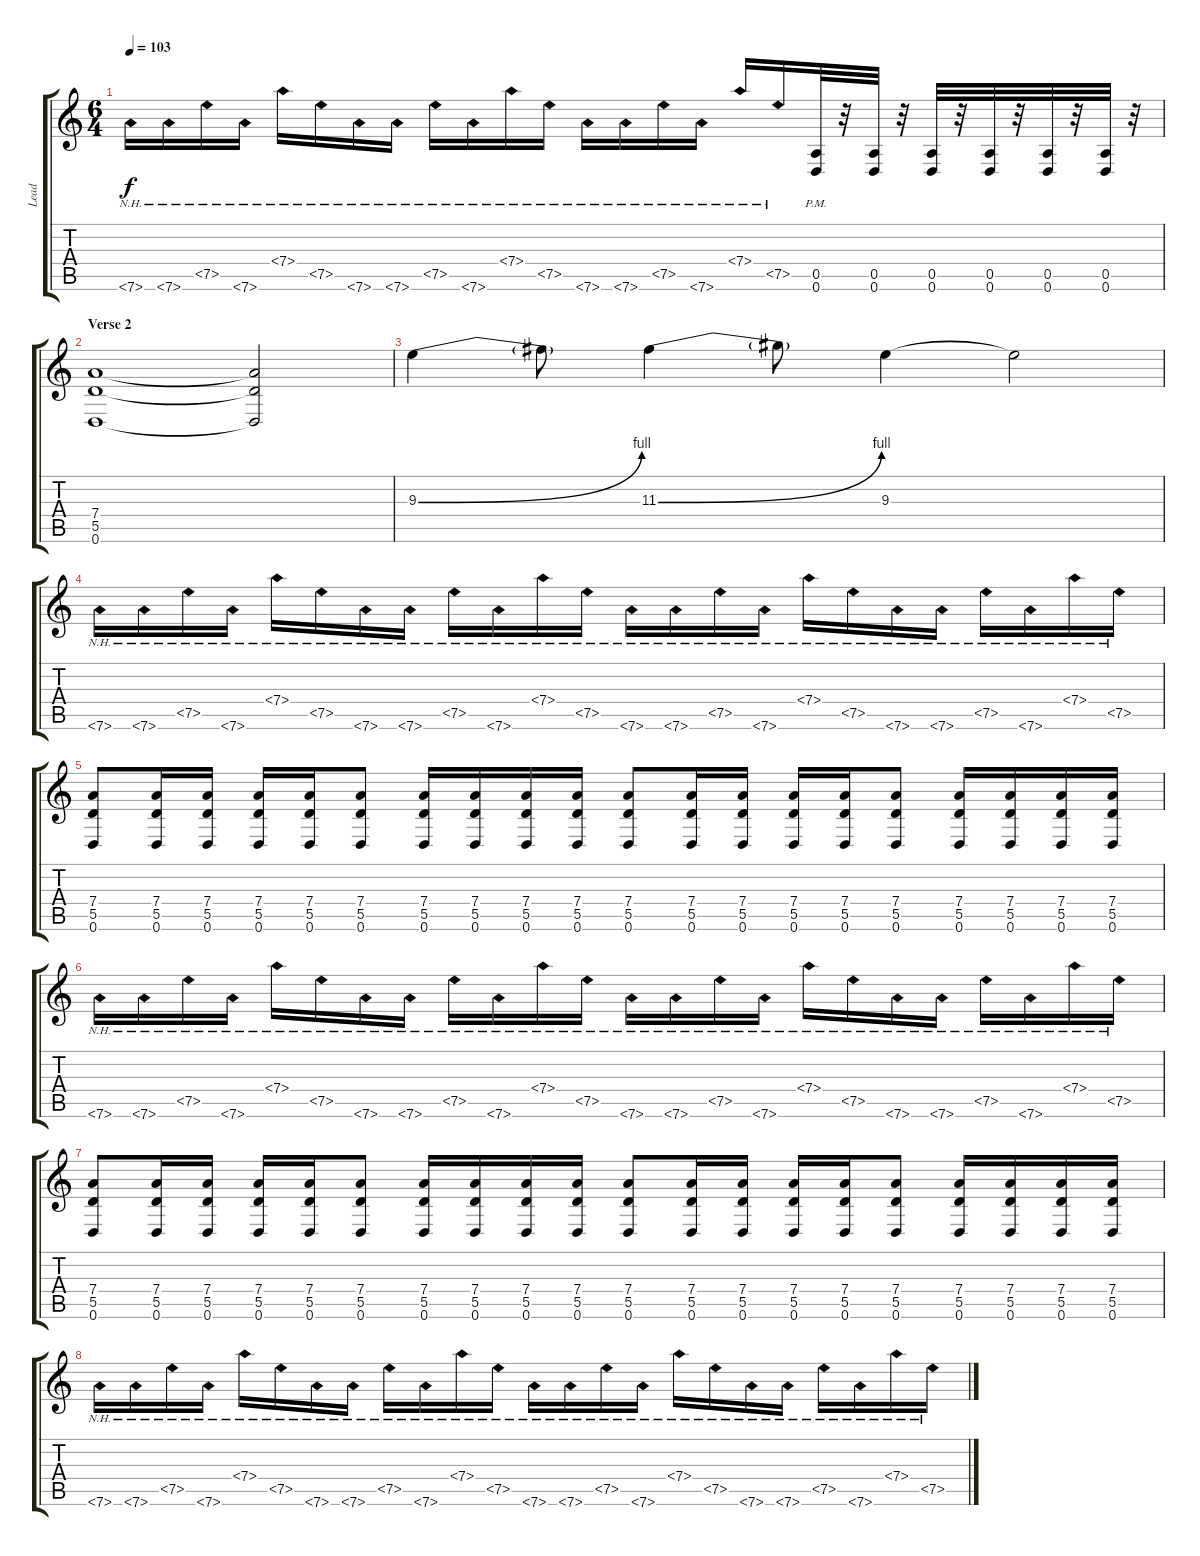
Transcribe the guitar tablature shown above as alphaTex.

\track ("Lead" "Lead") {instrument overdrivenguitar}
\staff {score tabs}
\tuning (E4 B3 G3 D3 A2 D2) {hide}
\ts (6 4)
\tempo 103
\clef g2
\ks c
7.6{nh}.16{dy f volume 13} 7.6{nh}.16 7.5{nh}.16 7.6{nh}.16 7.4{nh}.16 7.5{nh}.16 7.6{nh}.16 7.6{nh}.16 7.5{nh}.16 7.6{nh}.16 7.4{nh}.16 7.5{nh}.16 7.6{nh}.16 7.6{nh}.16 7.5{nh}.16 7.6{nh}.16 7.4{nh}.16 7.5{nh}.16 (0.5 0.6{pm}).32 r.32 (0.5 0.6).32 r.32 (0.5 0.6).32 r.32 (0.5 0.6).32 r.32 (0.5 0.6).32 r.32 (0.5 0.6).32 r.32 |
\section ("" "Verse 2")
(7.4 5.5 0.6).1{volume 0} (7.4{t} 5.5{t} 0.6{t}).2 |
9.3{be (bend 0 0 60 4)}.4{volume 13} 9.3{t}.8 11.3{be (bend 0 0 60 4)}.4 11.3{t}.8 9.3.4 9.3{t}.2 |
7.6{nh}.16 7.6{nh}.16 7.5{nh}.16 7.6{nh}.16 7.4{nh}.16 7.5{nh}.16 7.6{nh}.16 7.6{nh}.16 7.5{nh}.16 7.6{nh}.16 7.4{nh}.16 7.5{nh}.16 7.6{nh}.16 7.6{nh}.16 7.5{nh}.16 7.6{nh}.16 7.4{nh}.16 7.5{nh}.16 7.6{nh}.16 7.6{nh}.16 7.5{nh}.16 7.6{nh}.16 7.4{nh}.16 7.5{nh}.16 |
(7.4 5.5 0.6).8 (7.4 5.5 0.6).16 (7.4 5.5 0.6).16 (7.4 5.5 0.6).16 (7.4 5.5 0.6).16 (7.4 5.5 0.6).8 (7.4 5.5 0.6).16 (7.4 5.5 0.6).16 (7.4 5.5 0.6).16 (7.4 5.5 0.6).16 (7.4 5.5 0.6).8 (7.4 5.5 0.6).16 (7.4 5.5 0.6).16 (7.4 5.5 0.6).16 (7.4 5.5 0.6).16 (7.4 5.5 0.6).8 (7.4 5.5 0.6).16 (7.4 5.5 0.6).16 (7.4 5.5 0.6).16 (7.4 5.5 0.6).16 |
7.6{nh}.16 7.6{nh}.16 7.5{nh}.16 7.6{nh}.16 7.4{nh}.16 7.5{nh}.16 7.6{nh}.16 7.6{nh}.16 7.5{nh}.16 7.6{nh}.16 7.4{nh}.16 7.5{nh}.16 7.6{nh}.16 7.6{nh}.16 7.5{nh}.16 7.6{nh}.16 7.4{nh}.16 7.5{nh}.16 7.6{nh}.16 7.6{nh}.16 7.5{nh}.16 7.6{nh}.16 7.4{nh}.16 7.5{nh}.16 |
(7.4 5.5 0.6).8 (7.4 5.5 0.6).16 (7.4 5.5 0.6).16 (7.4 5.5 0.6).16 (7.4 5.5 0.6).16 (7.4 5.5 0.6).8 (7.4 5.5 0.6).16 (7.4 5.5 0.6).16 (7.4 5.5 0.6).16 (7.4 5.5 0.6).16 (7.4 5.5 0.6).8 (7.4 5.5 0.6).16 (7.4 5.5 0.6).16 (7.4 5.5 0.6).16 (7.4 5.5 0.6).16 (7.4 5.5 0.6).8 (7.4 5.5 0.6).16 (7.4 5.5 0.6).16 (7.4 5.5 0.6).16 (7.4 5.5 0.6).16 |
7.6{nh}.16 7.6{nh}.16 7.5{nh}.16 7.6{nh}.16 7.4{nh}.16 7.5{nh}.16 7.6{nh}.16 7.6{nh}.16 7.5{nh}.16 7.6{nh}.16 7.4{nh}.16 7.5{nh}.16 7.6{nh}.16 7.6{nh}.16 7.5{nh}.16 7.6{nh}.16 7.4{nh}.16 7.5{nh}.16 7.6{nh}.16 7.6{nh}.16 7.5{nh}.16 7.6{nh}.16 7.4{nh}.16 7.5{nh}.16
